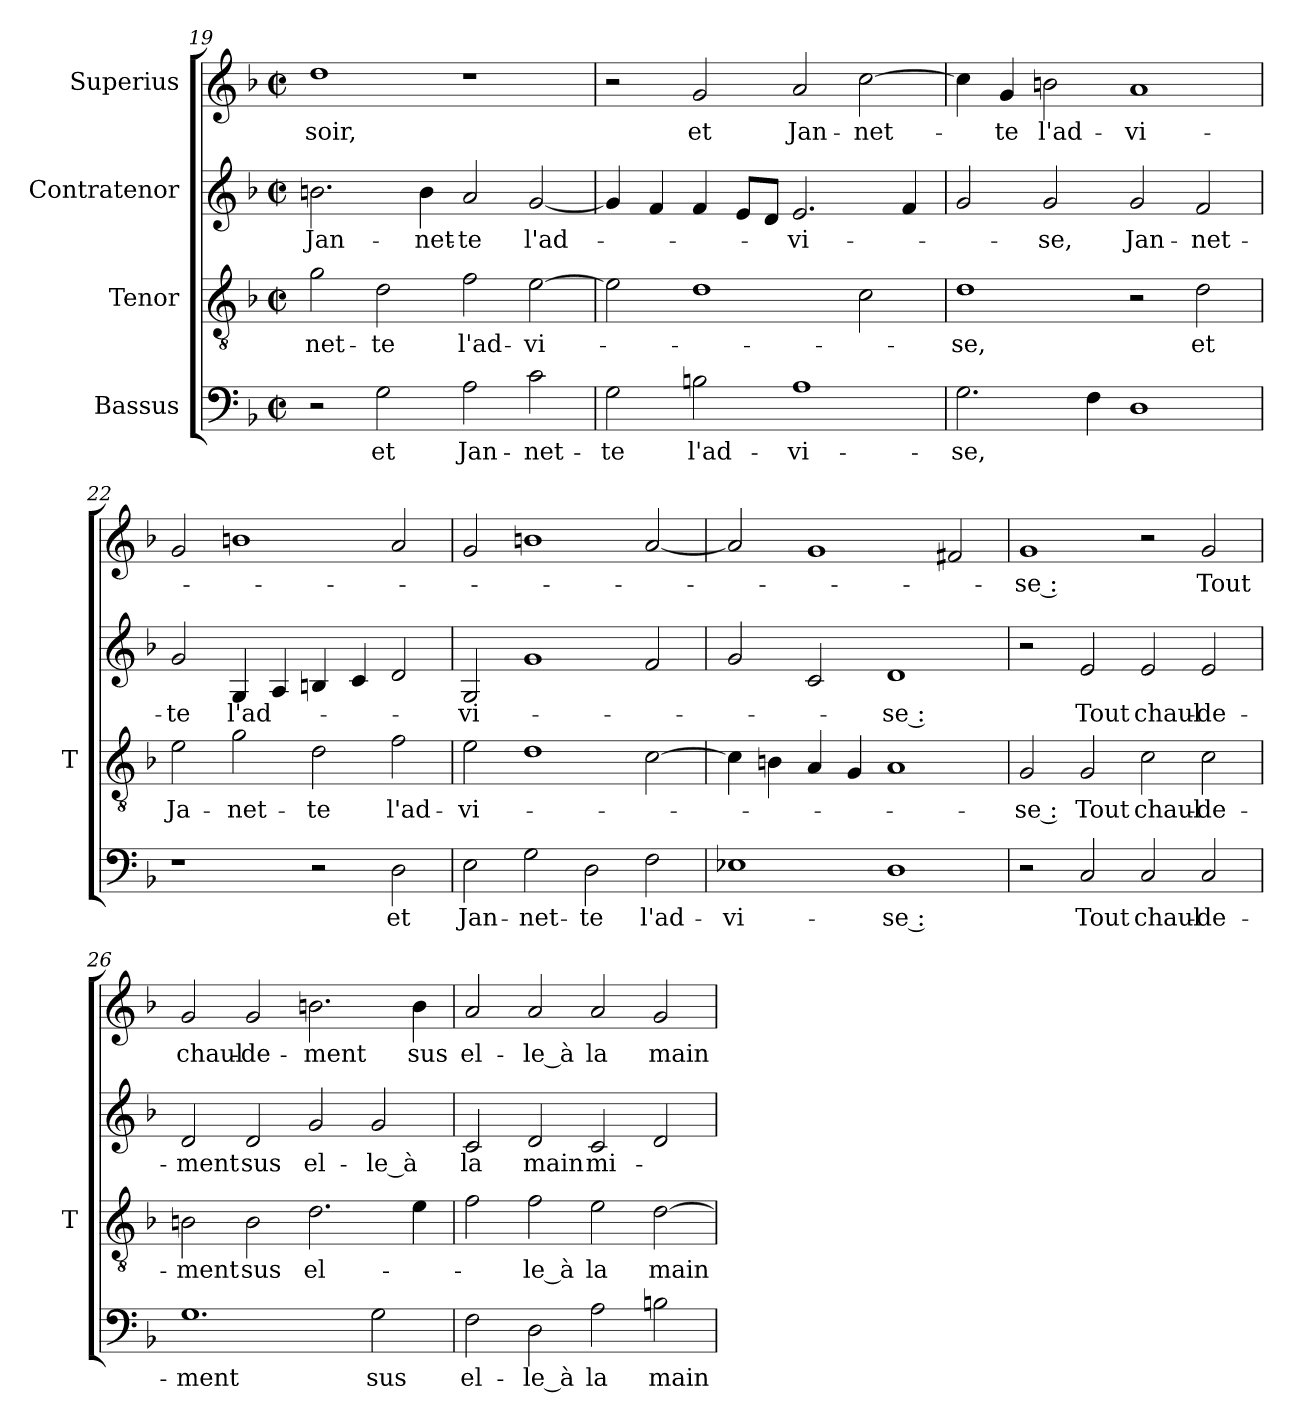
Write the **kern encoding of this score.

**kern	**text	**kern	**text	**kern	**text	**kern	**text
*part4	*part4	*part3	*part3	*part2	*part2	*part1	*part1
*staff4	*staff4	*staff3	*staff3	*staff2	*staff2	*staff1	*staff1
*I"Bassus	*	*I"Tenor	*	*I"Contratenor	*	*I"Superius	*
*	*	*I'T	*	*	*	*	*
*clefF4	*	*clefGv2	*	*clefG2	*	*clefG2	*
*k[b-]	*	*k[b-]	*	*k[b-]	*	*k[b-]	*
*F:	*	*F:	*	*F:	*	*F:	*
*M2/2	*	*M2/2	*	*M2/2	*	*M2/2	*
*met(c|)	*	*met(c|)	*	*met(c|)	*	*met(c|)	*
=19	=19	=19	=19	=19	=19	=19	=19
2r	.	2g	net-	2.b	Jan-	1dd	-soir,
2G	-et	2d	-te	.	.	.	.
.	.	.	.	4b	net-	.	.
2A	Jan-	2f	l'ad-	2a	-te	1r	.
2c	net-	[2e	vi-	[2g	l'ad-	.	.
!!LO:LB:g=z
=20	=20	=20	=20	=20	=20	=20	=20
2G	-te	2e]	.	4g]	.	2r	.
.	.	.	.	4f	.	.	.
2B	l'ad-	1d	.	4f	.	2g	-et
.	.	.	.	8eL	.	.	.
.	.	.	.	8dJ	.	.	.
1A	vi-	.	.	2.e	vi-	2a	Jan-
.	.	2c	.	.	.	[2cc	net-
.	.	.	.	4f	.	.	.
=21	=21	=21	=21	=21	=21	=21	=21
2.G	-se,	1d	-se,	2g	.	4cc]	.
.	.	.	.	.	.	4g	-te
.	.	.	.	2g	-se,	2b	l'ad-
4F	.	.	.	.	.	.	.
1D	.	2r	.	2g	Jan-	1a	vi-
.	.	2d	-et	2f	net-	.	.
=22	=22	=22	=22	=22	=22	=22	=22
1r	.	2e	Ja-	2g	-te	2g	.
.	.	2g	net-	4G	l'ad-	1b	.
.	.	.	.	4A	.	.	.
2r	.	2d	-te	4B	.	.	.
.	.	.	.	4c	.	.	.
2D	-et	2f	l'ad-	2d	.	2a	.
=23	=23	=23	=23	=23	=23	=23	=23
2E	Jan-	2e	vi-	2G	vi-	2g	.
2G	net-	1d	.	1g	.	1b	.
2D	-te	.	.	.	.	.	.
2F	l'ad-	[2c	.	2f	.	[2a	.
!!LO:LB:g=z
=24	=24	=24	=24	=24	=24	=24	=24
1E-X	vi-	4c]	.	2g	.	2a]	.
.	.	4B	.	.	.	.	.
.	.	4A	.	2c	.	1g	.
.	.	4G	.	.	.	.	.
1D	-se :	1A	.	1d	-se :	.	.
.	.	.	.	.	.	2f#X	.
=25	=25	=25	=25	=25	=25	=25	=25
2r	.	2G	-se :	2r	.	1g	-se :
2C	-Tout	2G	-Tout	2e	-Tout	.	.
2C	chaul-	2c	chaul-	2e	chaul-	2r	.
2C	de-	2c	de-	2e	de-	2g	-Tout
=26	=26	=26	=26	=26	=26	=26	=26
1.G	-ment	2B	-ment	2d	-ment	2g	chaul-
.	.	2B	-sus	2d	-sus	2g	de-
.	.	2.d	el-	2g	el-	2.b	-ment
2G	-sus	.	.	2g	-le_à	.	.
.	.	4e	.	.	.	4b	-sus
=27	=27	=27	=27	=27	=27	=27	=27
2F	el-	2f	.	2c	-la	2a	el-
2D	-le_à	2f	-le_à	2d	-main	2a	-le_à
2A	-la	2e	-la	2c	mi-	2a	-la
2B	-main	[2d	-main	2d	.	2g	-main
=	=	=	=	=	=	=	=
*-	*-	*-	*-	*-	*-	*-	*-
